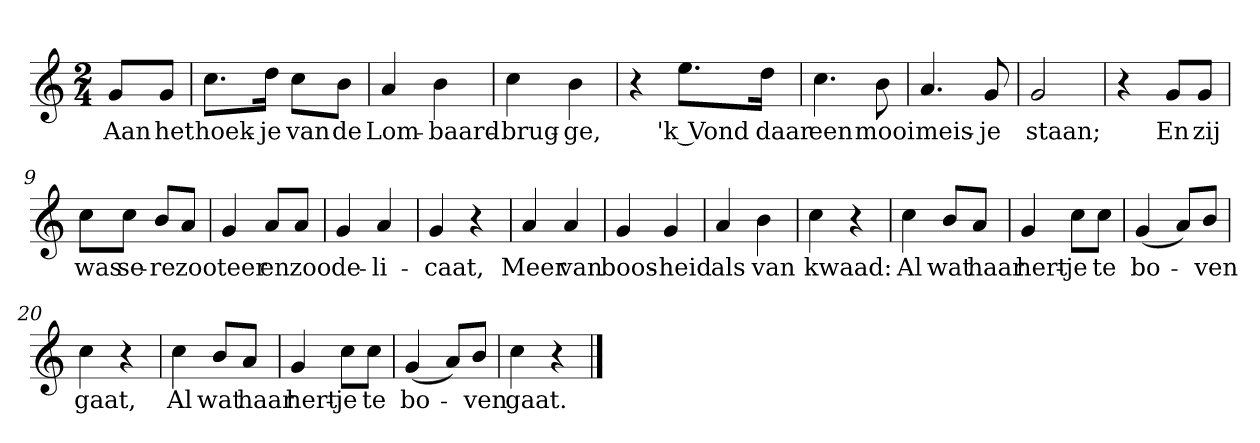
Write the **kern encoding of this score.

**kern	**text
*part1	*part1
*staff1	*staff1
*clefG2	*
*k[]	*
*C:	*
*M2/4	*
*MM120	*
=	=
8g/L	Aan
8g/J	het
=1	=1
8.cc\L	hoek-
16dd\Jk	-je
8cc\L	van
8b\J	de
=2	=2
4a	Lom-
4b	-baard-
=3	=3
4cc	-brug-
4b	-ge,
=4	=4
4r	.
8.ee\L	'k Vond
16dd\Jk	daar
=5	=5
4.cc	een
8b	mooi
=6	=6
4.a	meis-
8g	-je
=7	=7
2g	staan;
=8	=8
4r	.
8g/L	En
8g/J	zij
=9	=9
8cc\L	was
8cc\J	se-
8b/L	-re
8a/J	zoo
=10	=10
4g	teer
8a/L	en
8a/J	zoo
=11	=11
4g	de-
4a	-li-
=12	=12
4g	-caat,
4r	.
=13	=13
4a	Meer
4a	van
=14	=14
4g	boos-
4g	-heid
=15	=15
4a	als
4b	van
=16	=16
4cc	kwaad:
4r	.
=17	=17
4cc	Al
8b/L	wat
8a/J	haar
=18	=18
4g	hert-
8cc\L	-je
8cc\J	te
=19	=19
(4g	bo-
8a/L)	.
8b/J	-ven
=20	=20
4cc	gaat,
4r	.
=21	=21
4cc	Al
8b/L	wat
8a/J	haar
=22	=22
4g	hert-
8cc\L	-je
8cc\J	te
=23	=23
(4g	bo-
8a/L)	.
8b/J	-ven
=24	=24
4cc	gaat.
4r	.
==	==
*-	*-
